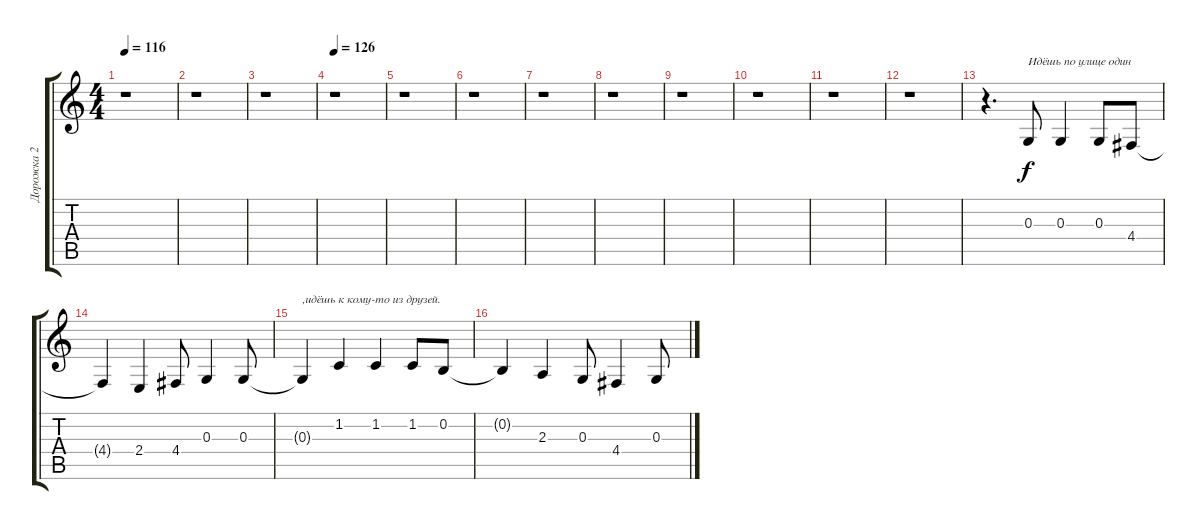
\track ("Дорожка 2" "Дорожка 2") {instrument acousticgrandpiano}
\staff {score tabs}
\tuning (E4 B3 G3 D3 A2 E2) {hide}
\ts (4 4)
\tempo 116
\clef g2
\ks c
r.1{dy f instrument acousticgrandpiano} |
r.1 |
r.1 |
\tempo 126
r.1 |
r.1 |
r.1 |
r.1 |
r.1 |
r.1 |
r.1 |
r.1 |
r.1 |
r.4{d} 0.3.8{txt "Идёшь по улице один"} 0.3.4 0.3.8 4.4.8 |
4.4{t}.4 2.4.4 4.4.8 0.3.4 0.3.8 |
0.3{t}.4{txt ",идёшь к кому-то из друзей."} 1.2.4 1.2.4 1.2.8 0.2.8 |
0.2{t}.4 2.3.4 0.3.8 4.4.4 0.3.8
